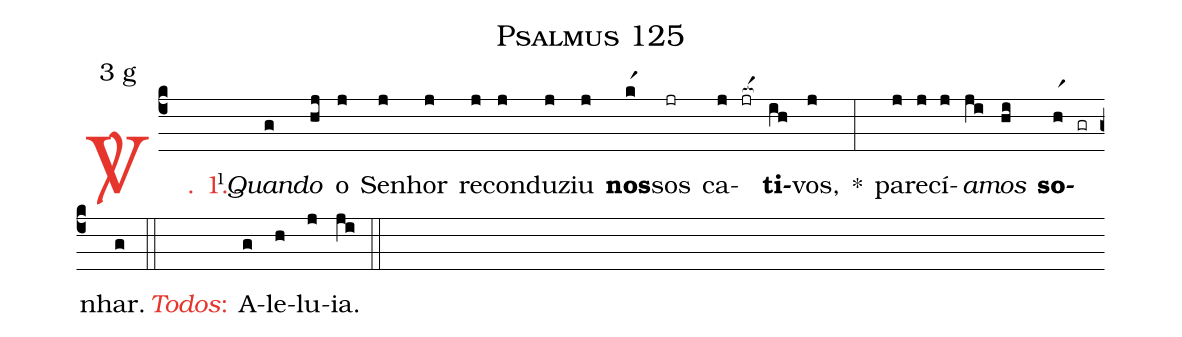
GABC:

name: Psalmus 125;
mode: 3;
mode-differentia: g;
%%
(c4)

<c><sp>V/</sp>. 1.</c>() <v>\VSup{1}</v><i>Quan</i>(g)<i>do</i>(hj) o(j) Se(j)nhor(j) re(j)con(j)du(j)ziu(j) <b>nos</b>(kr1)sos(jr) ca(j)<nlba>(jr[ocba:1{])<b>ti</b></nlba>(ih[ocba:0}])vos,(j) *(:) pa(j)re(j)cí(j)<i>a</i>(ji)<i>mos</i>(hi) <b>so</b>(hr1)(gr)nhar.(g)

(::)

<nlba><c><i>Todos</i>:</c>() A</nlba>(g)le(h)lu(j)ia.(ji)

(::)
